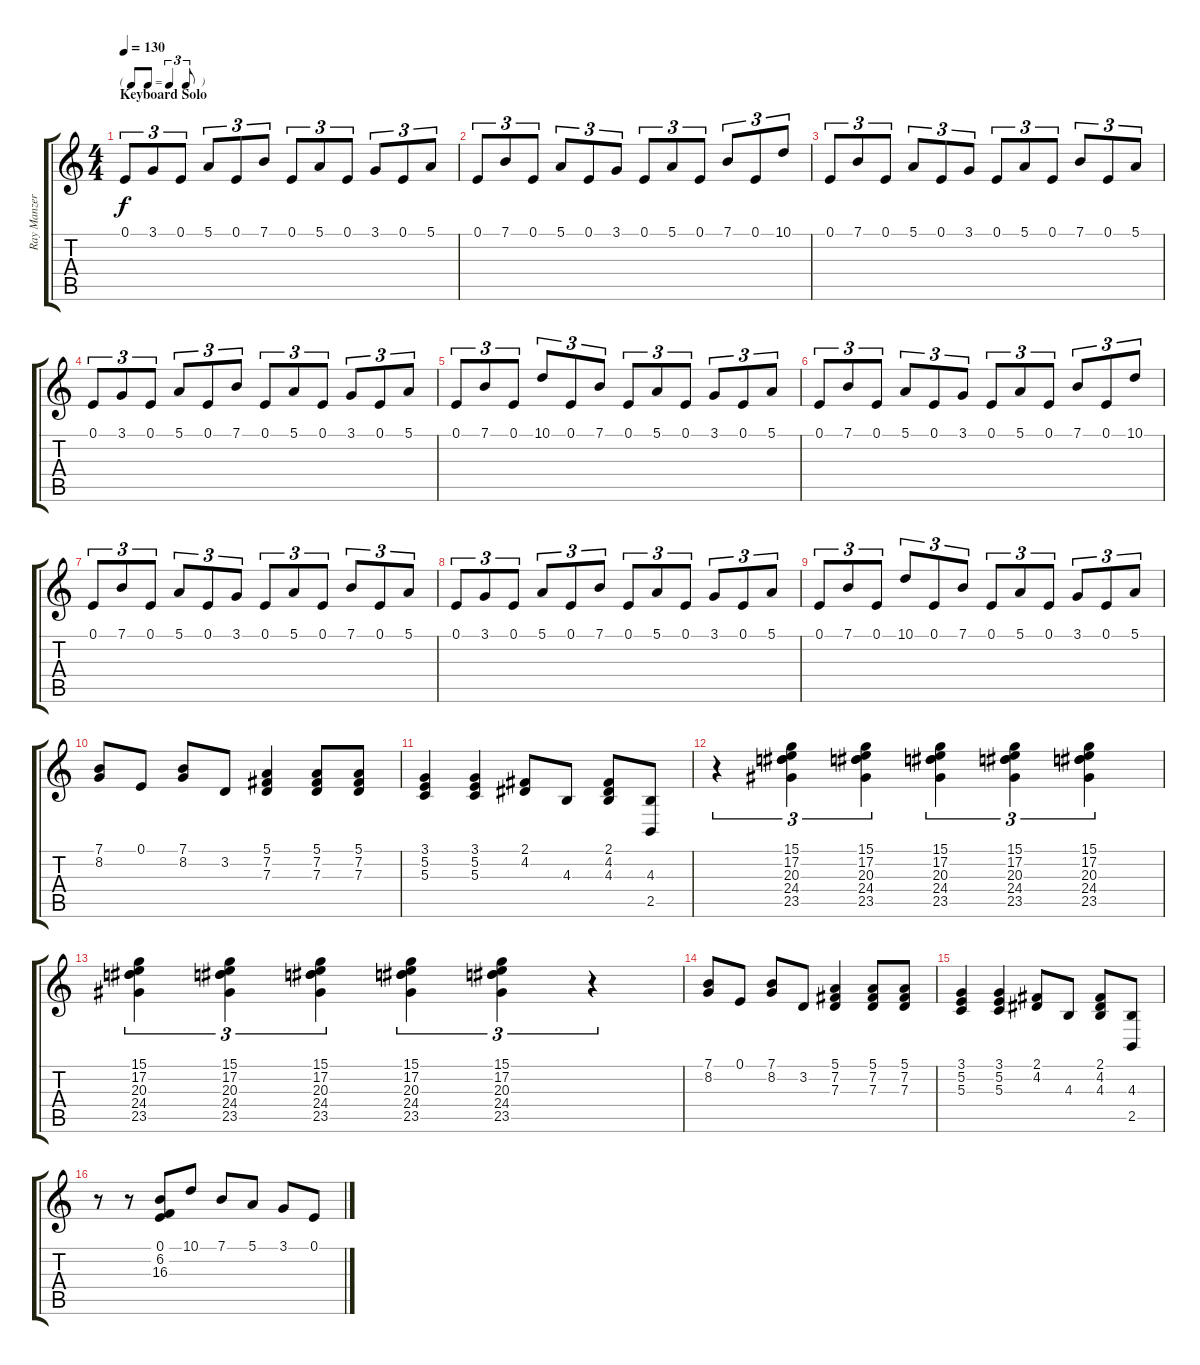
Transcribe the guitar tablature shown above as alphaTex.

\track ("Ray Manzerek" "Ray Manzer") {instrument harpsichord}
\staff {score tabs}
\tuning (E4 B3 G3 D3 A2 E2) {hide}
\ts (4 4)
\tf triplet8th
\section ("" "Keyboard Solo")
\tempo 130
\clef g2
\ks c
0.1.8{tu (3 2) dy f} 3.1.8{tu (3 2)} 0.1.8{tu (3 2)} 5.1.8{tu (3 2)} 0.1.8{tu (3 2)} 7.1.8{tu (3 2)} 0.1.8{tu (3 2)} 5.1.8{tu (3 2)} 0.1.8{tu (3 2)} 3.1.8{tu (3 2)} 0.1.8{tu (3 2)} 5.1.8{tu (3 2)} |
0.1.8{tu (3 2)} 7.1.8{tu (3 2)} 0.1.8{tu (3 2)} 5.1.8{tu (3 2)} 0.1.8{tu (3 2)} 3.1.8{tu (3 2)} 0.1.8{tu (3 2)} 5.1.8{tu (3 2)} 0.1.8{tu (3 2)} 7.1.8{tu (3 2)} 0.1.8{tu (3 2)} 10.1.8{tu (3 2)} |
0.1.8{tu (3 2)} 7.1.8{tu (3 2)} 0.1.8{tu (3 2)} 5.1.8{tu (3 2)} 0.1.8{tu (3 2)} 3.1.8{tu (3 2)} 0.1.8{tu (3 2)} 5.1.8{tu (3 2)} 0.1.8{tu (3 2)} 7.1.8{tu (3 2)} 0.1.8{tu (3 2)} 5.1.8{tu (3 2)} |
0.1.8{tu (3 2)} 3.1.8{tu (3 2)} 0.1.8{tu (3 2)} 5.1.8{tu (3 2)} 0.1.8{tu (3 2)} 7.1.8{tu (3 2)} 0.1.8{tu (3 2)} 5.1.8{tu (3 2)} 0.1.8{tu (3 2)} 3.1.8{tu (3 2)} 0.1.8{tu (3 2)} 5.1.8{tu (3 2)} |
0.1.8{tu (3 2)} 7.1.8{tu (3 2)} 0.1.8{tu (3 2)} 10.1.8{tu (3 2)} 0.1.8{tu (3 2)} 7.1.8{tu (3 2)} 0.1.8{tu (3 2)} 5.1.8{tu (3 2)} 0.1.8{tu (3 2)} 3.1.8{tu (3 2)} 0.1.8{tu (3 2)} 5.1.8{tu (3 2)} |
0.1.8{tu (3 2)} 7.1.8{tu (3 2)} 0.1.8{tu (3 2)} 5.1.8{tu (3 2)} 0.1.8{tu (3 2)} 3.1.8{tu (3 2)} 0.1.8{tu (3 2)} 5.1.8{tu (3 2)} 0.1.8{tu (3 2)} 7.1.8{tu (3 2)} 0.1.8{tu (3 2)} 10.1.8{tu (3 2)} |
0.1.8{tu (3 2)} 7.1.8{tu (3 2)} 0.1.8{tu (3 2)} 5.1.8{tu (3 2)} 0.1.8{tu (3 2)} 3.1.8{tu (3 2)} 0.1.8{tu (3 2)} 5.1.8{tu (3 2)} 0.1.8{tu (3 2)} 7.1.8{tu (3 2)} 0.1.8{tu (3 2)} 5.1.8{tu (3 2)} |
0.1.8{tu (3 2)} 3.1.8{tu (3 2)} 0.1.8{tu (3 2)} 5.1.8{tu (3 2)} 0.1.8{tu (3 2)} 7.1.8{tu (3 2)} 0.1.8{tu (3 2)} 5.1.8{tu (3 2)} 0.1.8{tu (3 2)} 3.1.8{tu (3 2)} 0.1.8{tu (3 2)} 5.1.8{tu (3 2)} |
0.1.8{tu (3 2)} 7.1.8{tu (3 2)} 0.1.8{tu (3 2)} 10.1.8{tu (3 2)} 0.1.8{tu (3 2)} 7.1.8{tu (3 2)} 0.1.8{tu (3 2)} 5.1.8{tu (3 2)} 0.1.8{tu (3 2)} 3.1.8{tu (3 2)} 0.1.8{tu (3 2)} 5.1.8{tu (3 2)} |
(7.1 8.2).8{volume 10} 0.1.8 (7.1 8.2).8 3.2.8 (5.1 7.2 7.3).4 (5.1 7.2 7.3).8 (5.1 7.2 7.3).8 |
(3.1 5.2 5.3).4 (3.1 5.2 5.3).4 (2.1 4.2).8 4.3.8 (2.1 4.2 4.3).8 (4.3 2.5).8 |
r.4{tu (3 2)} (15.1 17.2 20.3 24.4 23.5).4{tu (3 2)} (15.1 17.2 20.3 24.4 23.5).4{tu (3 2)} (15.1 17.2 20.3 24.4 23.5).4{tu (3 2)} (15.1 17.2 20.3 24.4 23.5).4{tu (3 2)} (15.1 17.2 20.3 24.4 23.5).4{tu (3 2)} |
(15.1 17.2 20.3 24.4 23.5).4{tu (3 2)} (15.1 17.2 20.3 24.4 23.5).4{tu (3 2)} (15.1 17.2 20.3 24.4 23.5).4{tu (3 2)} (15.1 17.2 20.3 24.4 23.5).4{tu (3 2)} (15.1 17.2 20.3 24.4 23.5).4{tu (3 2)} r.4{tu (3 2)} |
(7.1 8.2).8 0.1.8 (7.1 8.2).8 3.2.8 (5.1 7.2 7.3).4 (5.1 7.2 7.3).8 (5.1 7.2 7.3).8 |
(3.1 5.2 5.3).4 (3.1 5.2 5.3).4 (2.1 4.2).8 4.3.8 (2.1 4.2 4.3).8 (4.3 2.5).8 |
r.8 r.8 (0.1 6.2 16.3).8 10.1.8 7.1.8 5.1.8 3.1.8 0.1.8
